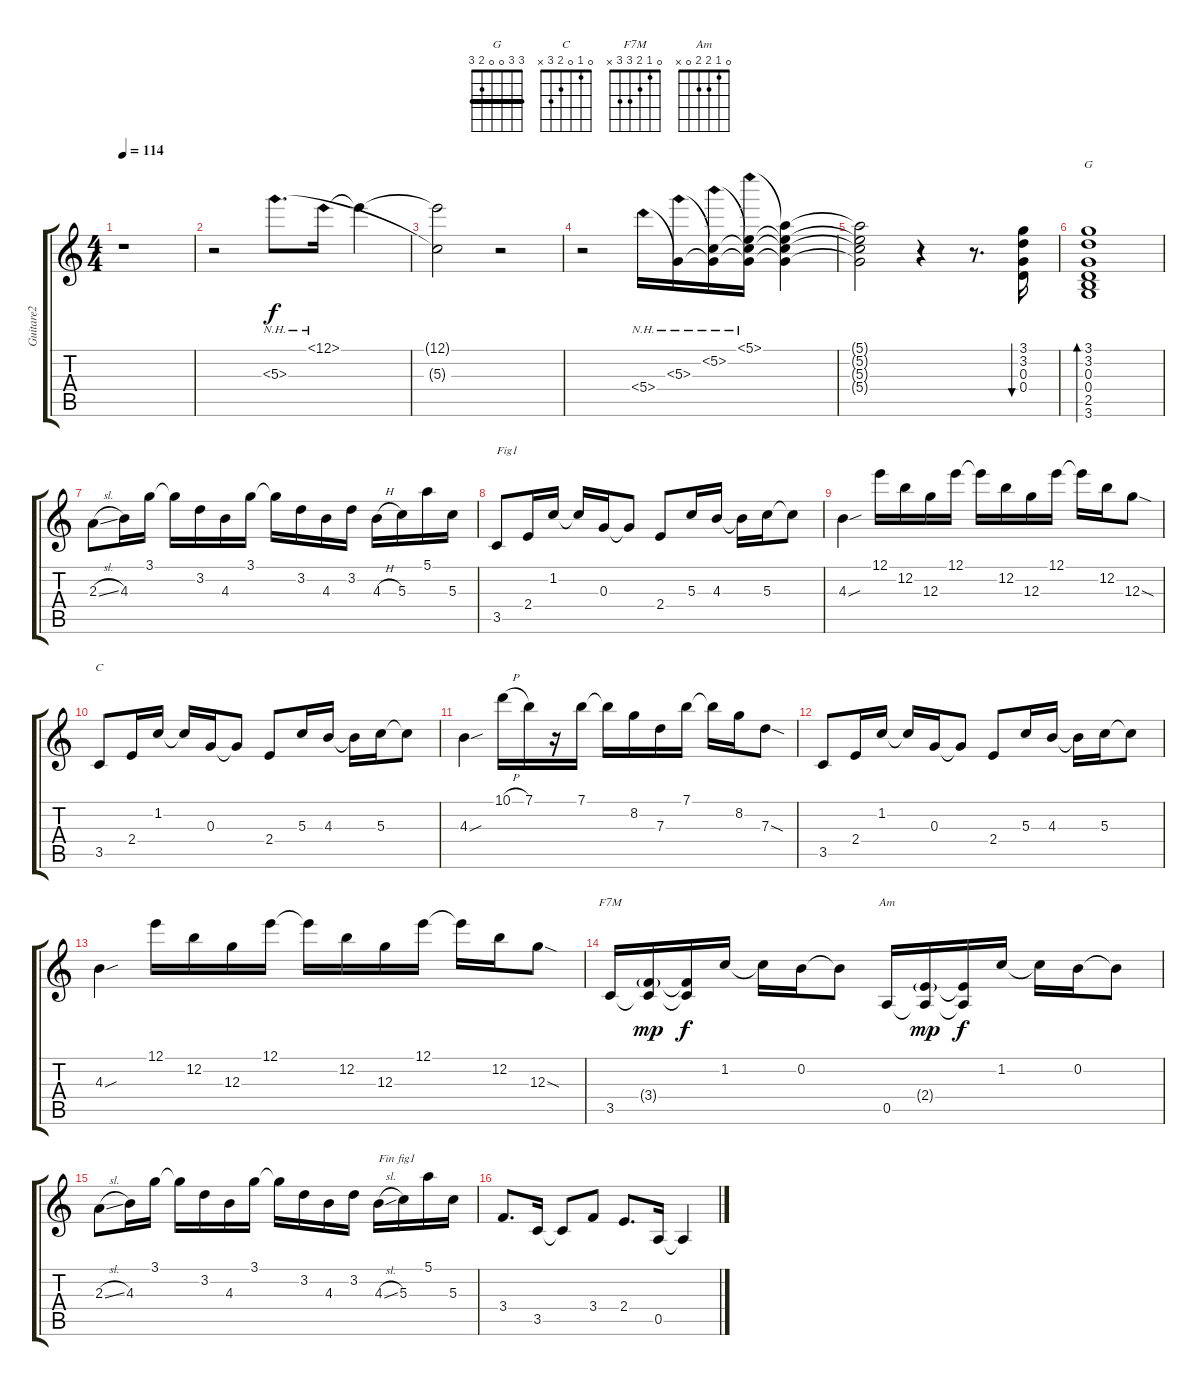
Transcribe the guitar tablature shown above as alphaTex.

\track ("Guitare2" "Guitare2") {instrument distortionguitar}
\staff {score tabs}
\tuning (E4 B3 G3 D3 A2 E2) {hide}
\chord ("G" 3 3 0 0 2 3) {barre 3}
\chord ("C" 0 1 0 2 3 x)
\chord ("F7M" 0 1 2 3 3 x)
\chord ("Am" 0 1 2 2 0 x)
\ts (4 4)
\tempo 114
\clef g2
\ks c
r.1{dy f} |
r.2 5.3{nh}.8{d} 12.1{nh}.16 12.1{t}.4 |
(12.1{t} 5.3{t}).2 r.2 |
r.2 5.4{nh}.16 (5.3{nh} 5.4{t}).16 (5.2{nh} 5.3{t} 5.4{t}).16 (5.1{nh} 5.2{t} 5.3{t} 5.4{t}).16 (5.1{t} 5.2{t} 5.3{t} 5.4{t}).4 |
(5.1{t} 5.2{t} 5.3{t} 5.4{t}).2 r.4 r.8{d} (3.1 3.2 0.3 0.4).16{bu 240} |
(3.1 3.2 0.3 0.4 2.5 3.6).1{bd 240 ch "G"} |
2.3{sl}.8 4.3.16 3.1.16 3.1{t}.16 3.2.16 4.3.16 3.1.16 3.1{t}.16 3.2.16 4.3.16 3.2.16 4.3{h}.16 5.3.16 5.1.16 5.3.16 |
3.5.8{txt "Fig1"} 2.4.16 1.2.16 1.2{t}.16 0.3.16 0.3{t}.8 2.4.8 5.3.16 4.3.16 4.3{t}.16 5.3.16 5.3{t}.8 |
4.3{sou}.4 12.1.16 12.2.16 12.3.16 12.1.16 12.1{t}.16 12.2.16 12.3.16 12.1.16 12.1{t}.16 12.2.16 12.3{sod}.8 |
3.5.8{ch "C"} 2.4.16 1.2.16 1.2{t}.16 0.3.16 0.3{t}.8 2.4.8 5.3.16 4.3.16 4.3{t}.16 5.3.16 5.3{t}.8 |
4.3{sou}.4 10.1{h}.16 7.1.16 r.16 7.1.16 7.1{t}.16 8.2.16 7.3.16 7.1.16 7.1{t}.16 8.2.16 7.3{sod}.8 |
3.5.8 2.4.16 1.2.16 1.2{t}.16 0.3.16 0.3{t}.8 2.4.8 5.3.16 4.3.16 4.3{t}.16 5.3.16 5.3{t}.8 |
4.3{sou}.4 12.1.16 12.2.16 12.3.16 12.1.16 12.1{t}.16 12.2.16 12.3.16 12.1.16 12.1{t}.16 12.2.16 12.3{sod}.8 |
3.5.16{ch "F7M"} (3.4{g} 3.5{t}).16{dy mp} (3.4{t} 3.5{t}).16{dy f} 1.2.16 1.2{t}.16 0.2.16 0.2{t}.8 0.5.16{ch "Am"} (2.4{g} 0.5{t}).16{dy mp} (2.4{t} 0.5{t}).16{dy f} 1.2.16 1.2{t}.16 0.2.16 0.2{t}.8 |
2.3{sl}.8 4.3.16 3.1.16 3.1{t}.16 3.2.16 4.3.16 3.1.16 3.1{t}.16 3.2.16 4.3.16 3.2.16 4.3{sl}.16{txt "Fin fig1"} 5.3.16 5.1.16 5.3.16 |
3.4.8{d} 3.5.16 3.5{t}.8 3.4.8 2.4.8{d} 0.5.16 0.5{t}.4
